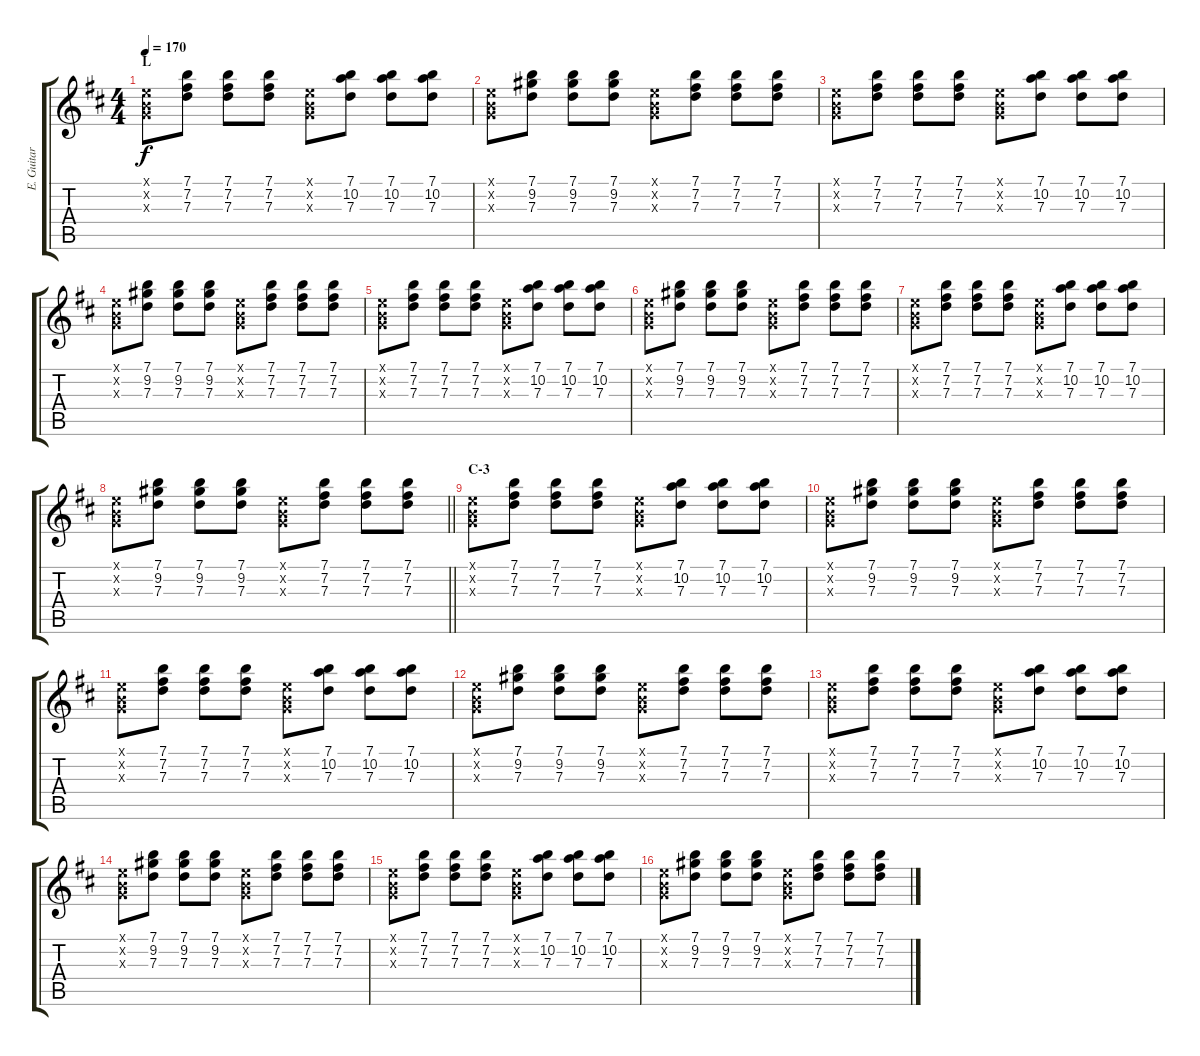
\track ("E. Guitar II" "E. Guitar ") {instrument overdrivenguitar}
\staff {score tabs}
\tuning (E4 B3 G3 D3 A2 E2) {hide}
\ts (4 4)
\section ("" "L")
\tempo 170
\clef g2
\ks d
(0.1{x} 0.2{x} 0.3{x}).8{dy f} (7.1 7.2 7.3).8 (7.1 7.2 7.3).8 (7.1 7.2 7.3).8 (0.1{x} 0.2{x} 0.3{x}).8 (7.1 10.2 7.3).8 (7.1 10.2 7.3).8 (7.1 10.2 7.3).8 |
(0.1{x} 0.2{x} 0.3{x}).8 (7.1 9.2 7.3).8 (7.1 9.2 7.3).8 (7.1 9.2 7.3).8 (0.1{x} 0.2{x} 0.3{x}).8 (7.1 7.2 7.3).8 (7.1 7.2 7.3).8 (7.1 7.2 7.3).8 |
(0.1{x} 0.2{x} 0.3{x}).8 (7.1 7.2 7.3).8 (7.1 7.2 7.3).8 (7.1 7.2 7.3).8 (0.1{x} 0.2{x} 0.3{x}).8 (7.1 10.2 7.3).8 (7.1 10.2 7.3).8 (7.1 10.2 7.3).8 |
(0.1{x} 0.2{x} 0.3{x}).8 (7.1 9.2 7.3).8 (7.1 9.2 7.3).8 (7.1 9.2 7.3).8 (0.1{x} 0.2{x} 0.3{x}).8 (7.1 7.2 7.3).8 (7.1 7.2 7.3).8 (7.1 7.2 7.3).8 |
(0.1{x} 0.2{x} 0.3{x}).8 (7.1 7.2 7.3).8 (7.1 7.2 7.3).8 (7.1 7.2 7.3).8 (0.1{x} 0.2{x} 0.3{x}).8 (7.1 10.2 7.3).8 (7.1 10.2 7.3).8 (7.1 10.2 7.3).8 |
(0.1{x} 0.2{x} 0.3{x}).8 (7.1 9.2 7.3).8 (7.1 9.2 7.3).8 (7.1 9.2 7.3).8 (0.1{x} 0.2{x} 0.3{x}).8 (7.1 7.2 7.3).8 (7.1 7.2 7.3).8 (7.1 7.2 7.3).8 |
(0.1{x} 0.2{x} 0.3{x}).8 (7.1 7.2 7.3).8 (7.1 7.2 7.3).8 (7.1 7.2 7.3).8 (0.1{x} 0.2{x} 0.3{x}).8 (7.1 10.2 7.3).8 (7.1 10.2 7.3).8 (7.1 10.2 7.3).8 |
\barLineRight lightlight
(0.1{x} 0.2{x} 0.3{x}).8 (7.1 9.2 7.3).8 (7.1 9.2 7.3).8 (7.1 9.2 7.3).8 (0.1{x} 0.2{x} 0.3{x}).8 (7.1 7.2 7.3).8 (7.1 7.2 7.3).8 (7.1 7.2 7.3).8 |
\section ("" "C-3")
(0.1{x} 0.2{x} 0.3{x}).8 (7.1 7.2 7.3).8 (7.1 7.2 7.3).8 (7.1 7.2 7.3).8 (0.1{x} 0.2{x} 0.3{x}).8 (7.1 10.2 7.3).8 (7.1 10.2 7.3).8 (7.1 10.2 7.3).8 |
(0.1{x} 0.2{x} 0.3{x}).8 (7.1 9.2 7.3).8 (7.1 9.2 7.3).8 (7.1 9.2 7.3).8 (0.1{x} 0.2{x} 0.3{x}).8 (7.1 7.2 7.3).8 (7.1 7.2 7.3).8 (7.1 7.2 7.3).8 |
(0.1{x} 0.2{x} 0.3{x}).8 (7.1 7.2 7.3).8 (7.1 7.2 7.3).8 (7.1 7.2 7.3).8 (0.1{x} 0.2{x} 0.3{x}).8 (7.1 10.2 7.3).8 (7.1 10.2 7.3).8 (7.1 10.2 7.3).8 |
(0.1{x} 0.2{x} 0.3{x}).8 (7.1 9.2 7.3).8 (7.1 9.2 7.3).8 (7.1 9.2 7.3).8 (0.1{x} 0.2{x} 0.3{x}).8 (7.1 7.2 7.3).8 (7.1 7.2 7.3).8 (7.1 7.2 7.3).8 |
(0.1{x} 0.2{x} 0.3{x}).8 (7.1 7.2 7.3).8 (7.1 7.2 7.3).8 (7.1 7.2 7.3).8 (0.1{x} 0.2{x} 0.3{x}).8 (7.1 10.2 7.3).8 (7.1 10.2 7.3).8 (7.1 10.2 7.3).8 |
(0.1{x} 0.2{x} 0.3{x}).8 (7.1 9.2 7.3).8 (7.1 9.2 7.3).8 (7.1 9.2 7.3).8 (0.1{x} 0.2{x} 0.3{x}).8 (7.1 7.2 7.3).8 (7.1 7.2 7.3).8 (7.1 7.2 7.3).8 |
(0.1{x} 0.2{x} 0.3{x}).8 (7.1 7.2 7.3).8 (7.1 7.2 7.3).8 (7.1 7.2 7.3).8 (0.1{x} 0.2{x} 0.3{x}).8 (7.1 10.2 7.3).8 (7.1 10.2 7.3).8 (7.1 10.2 7.3).8 |
(0.1{x} 0.2{x} 0.3{x}).8 (7.1 9.2 7.3).8 (7.1 9.2 7.3).8 (7.1 9.2 7.3).8 (0.1{x} 0.2{x} 0.3{x}).8 (7.1 7.2 7.3).8 (7.1 7.2 7.3).8 (7.1 7.2 7.3).8
